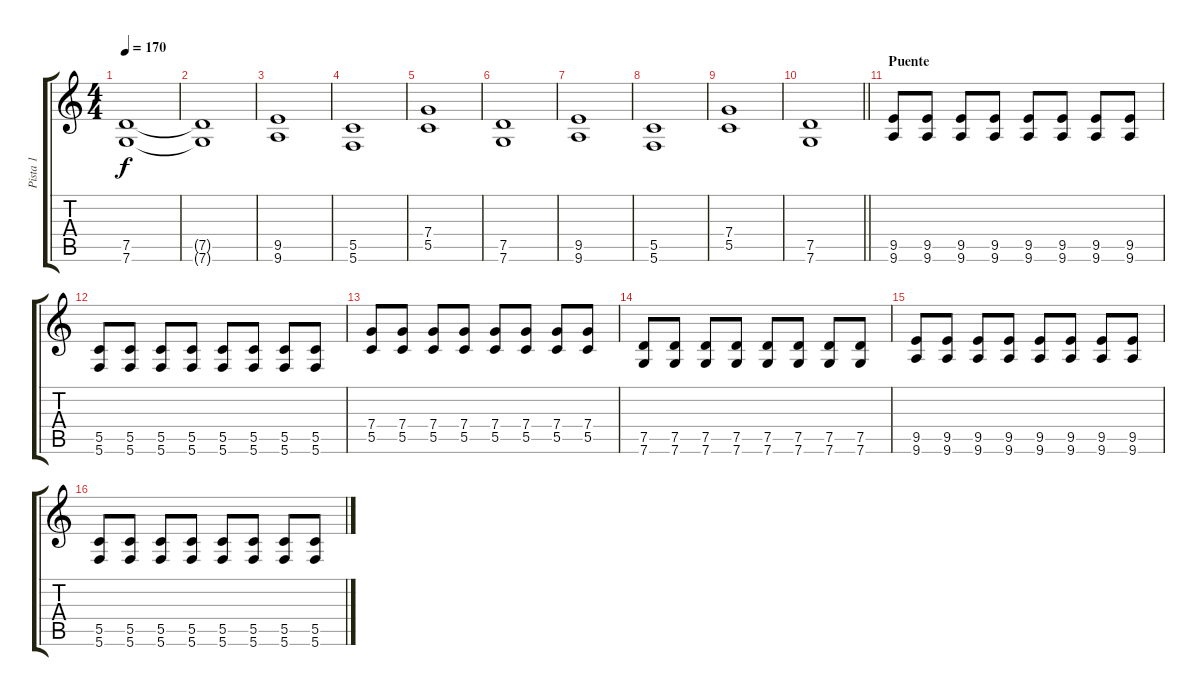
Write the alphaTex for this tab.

\track ("Pista 1" "Pista 1") {instrument distortionguitar}
\staff {score tabs}
\tuning (D4 A3 F3 C3 G2 C2) {hide}
\ts (4 4)
\tempo 170
\clef g2
\ks c
(7.5 7.6).1{dy f} |
(7.5{t} 7.6{t}).1 |
(9.5 9.6).1 |
(5.5 5.6).1 |
(7.4 5.5).1 |
(7.5 7.6).1 |
(9.5 9.6).1 |
(5.5 5.6).1 |
(7.4 5.5).1 |
\barLineRight lightlight
(7.5 7.6).1 |
\section ("" "Puente")
(9.5 9.6).8 (9.5 9.6).8 (9.5 9.6).8 (9.5 9.6).8 (9.5 9.6).8 (9.5 9.6).8 (9.5 9.6).8 (9.5 9.6).8 |
(5.5 5.6).8 (5.5 5.6).8 (5.5 5.6).8 (5.5 5.6).8 (5.5 5.6).8 (5.5 5.6).8 (5.5 5.6).8 (5.5 5.6).8 |
(7.4 5.5).8 (7.4 5.5).8 (7.4 5.5).8 (7.4 5.5).8 (7.4 5.5).8 (7.4 5.5).8 (7.4 5.5).8 (7.4 5.5).8 |
(7.5 7.6).8 (7.5 7.6).8 (7.5 7.6).8 (7.5 7.6).8 (7.5 7.6).8 (7.5 7.6).8 (7.5 7.6).8 (7.5 7.6).8 |
(9.5 9.6).8 (9.5 9.6).8 (9.5 9.6).8 (9.5 9.6).8 (9.5 9.6).8 (9.5 9.6).8 (9.5 9.6).8 (9.5 9.6).8 |
(5.5 5.6).8 (5.5 5.6).8 (5.5 5.6).8 (5.5 5.6).8 (5.5 5.6).8 (5.5 5.6).8 (5.5 5.6).8 (5.5 5.6).8
